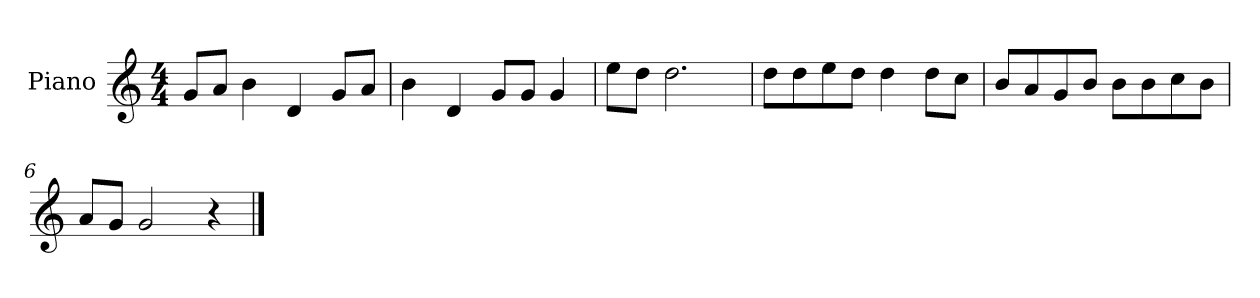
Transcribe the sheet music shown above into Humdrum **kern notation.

**kern
*part1
*staff1
*I"Piano
*I'P-no
*clefG2
*k[]
*M4/4
*MM90
=1
8g/L
8a/J
4b\
4d/
8g/L
8a/J
=2
4b\
4d/
8g/L
8g/J
4g/
=3
8ee\L
8dd\J
2.dd\
=4
8dd\L
8dd\
8ee\
8dd\J
4dd\
8dd\L
8cc\J
=5
8b/L
8a/
8g/
8b/J
8b\L
8b\
8cc\
8b\J
=6
8a/L
8g/J
2g/
4r
==
*-
